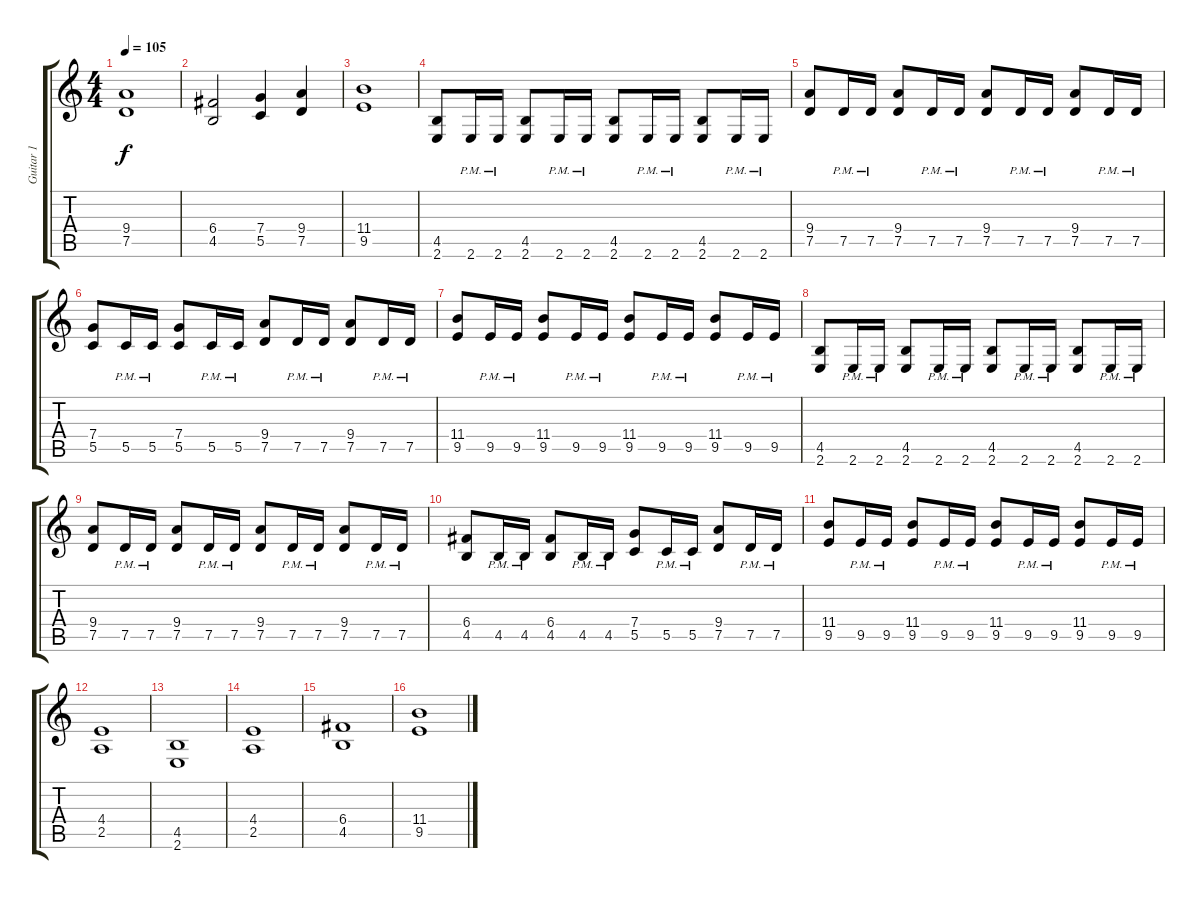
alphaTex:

\track ("Guitar 1" "Guitar 1") {instrument distortionguitar}
\staff {score tabs}
\tuning (D4 A3 F3 C3 G2 D2) {hide}
\ts (4 4)
\tempo 105
\clef g2
\ks c
(9.4 7.5).1{dy f} |
(6.4 4.5).2 (7.4 5.5).4 (9.4 7.5).4 |
(11.4 9.5).1 |
(4.5 2.6).8 2.6{pm}.16 2.6{pm}.16 (4.5 2.6).8 2.6{pm}.16 2.6{pm}.16 (4.5 2.6).8 2.6{pm}.16 2.6{pm}.16 (4.5 2.6).8 2.6{pm}.16 2.6{pm}.16 |
(9.4 7.5).8 7.5{pm}.16 7.5{pm}.16 (9.4 7.5).8 7.5{pm}.16 7.5{pm}.16 (9.4 7.5).8 7.5{pm}.16 7.5{pm}.16 (9.4 7.5).8 7.5{pm}.16 7.5{pm}.16 |
(7.4 5.5).8 5.5{pm}.16 5.5{pm}.16 (7.4 5.5).8 5.5{pm}.16 5.5{pm}.16 (9.4 7.5).8 7.5{pm}.16 7.5{pm}.16 (9.4 7.5).8 7.5{pm}.16 7.5{pm}.16 |
(11.4 9.5).8 9.5{pm}.16 9.5{pm}.16 (11.4 9.5).8 9.5{pm}.16 9.5{pm}.16 (11.4 9.5).8 9.5{pm}.16 9.5{pm}.16 (11.4 9.5).8 9.5{pm}.16 9.5{pm}.16 |
(4.5 2.6).8 2.6{pm}.16 2.6{pm}.16 (4.5 2.6).8 2.6{pm}.16 2.6{pm}.16 (4.5 2.6).8 2.6{pm}.16 2.6{pm}.16 (4.5 2.6).8 2.6{pm}.16 2.6{pm}.16 |
(9.4 7.5).8 7.5{pm}.16 7.5{pm}.16 (9.4 7.5).8 7.5{pm}.16 7.5{pm}.16 (9.4 7.5).8 7.5{pm}.16 7.5{pm}.16 (9.4 7.5).8 7.5{pm}.16 7.5{pm}.16 |
(6.4 4.5).8 4.5{pm}.16 4.5{pm}.16 (6.4 4.5).8 4.5{pm}.16 4.5{pm}.16 (7.4 5.5).8 5.5{pm}.16 5.5{pm}.16 (9.4 7.5).8 7.5{pm}.16 7.5{pm}.16 |
(11.4 9.5).8 9.5{pm}.16 9.5{pm}.16 (11.4 9.5).8 9.5{pm}.16 9.5{pm}.16 (11.4 9.5).8 9.5{pm}.16 9.5{pm}.16 (11.4 9.5).8 9.5{pm}.16 9.5{pm}.16 |
(4.4 2.5).1 |
(4.5 2.6).1 |
(4.4 2.5).1 |
(6.4 4.5).1 |
(11.4 9.5).1
